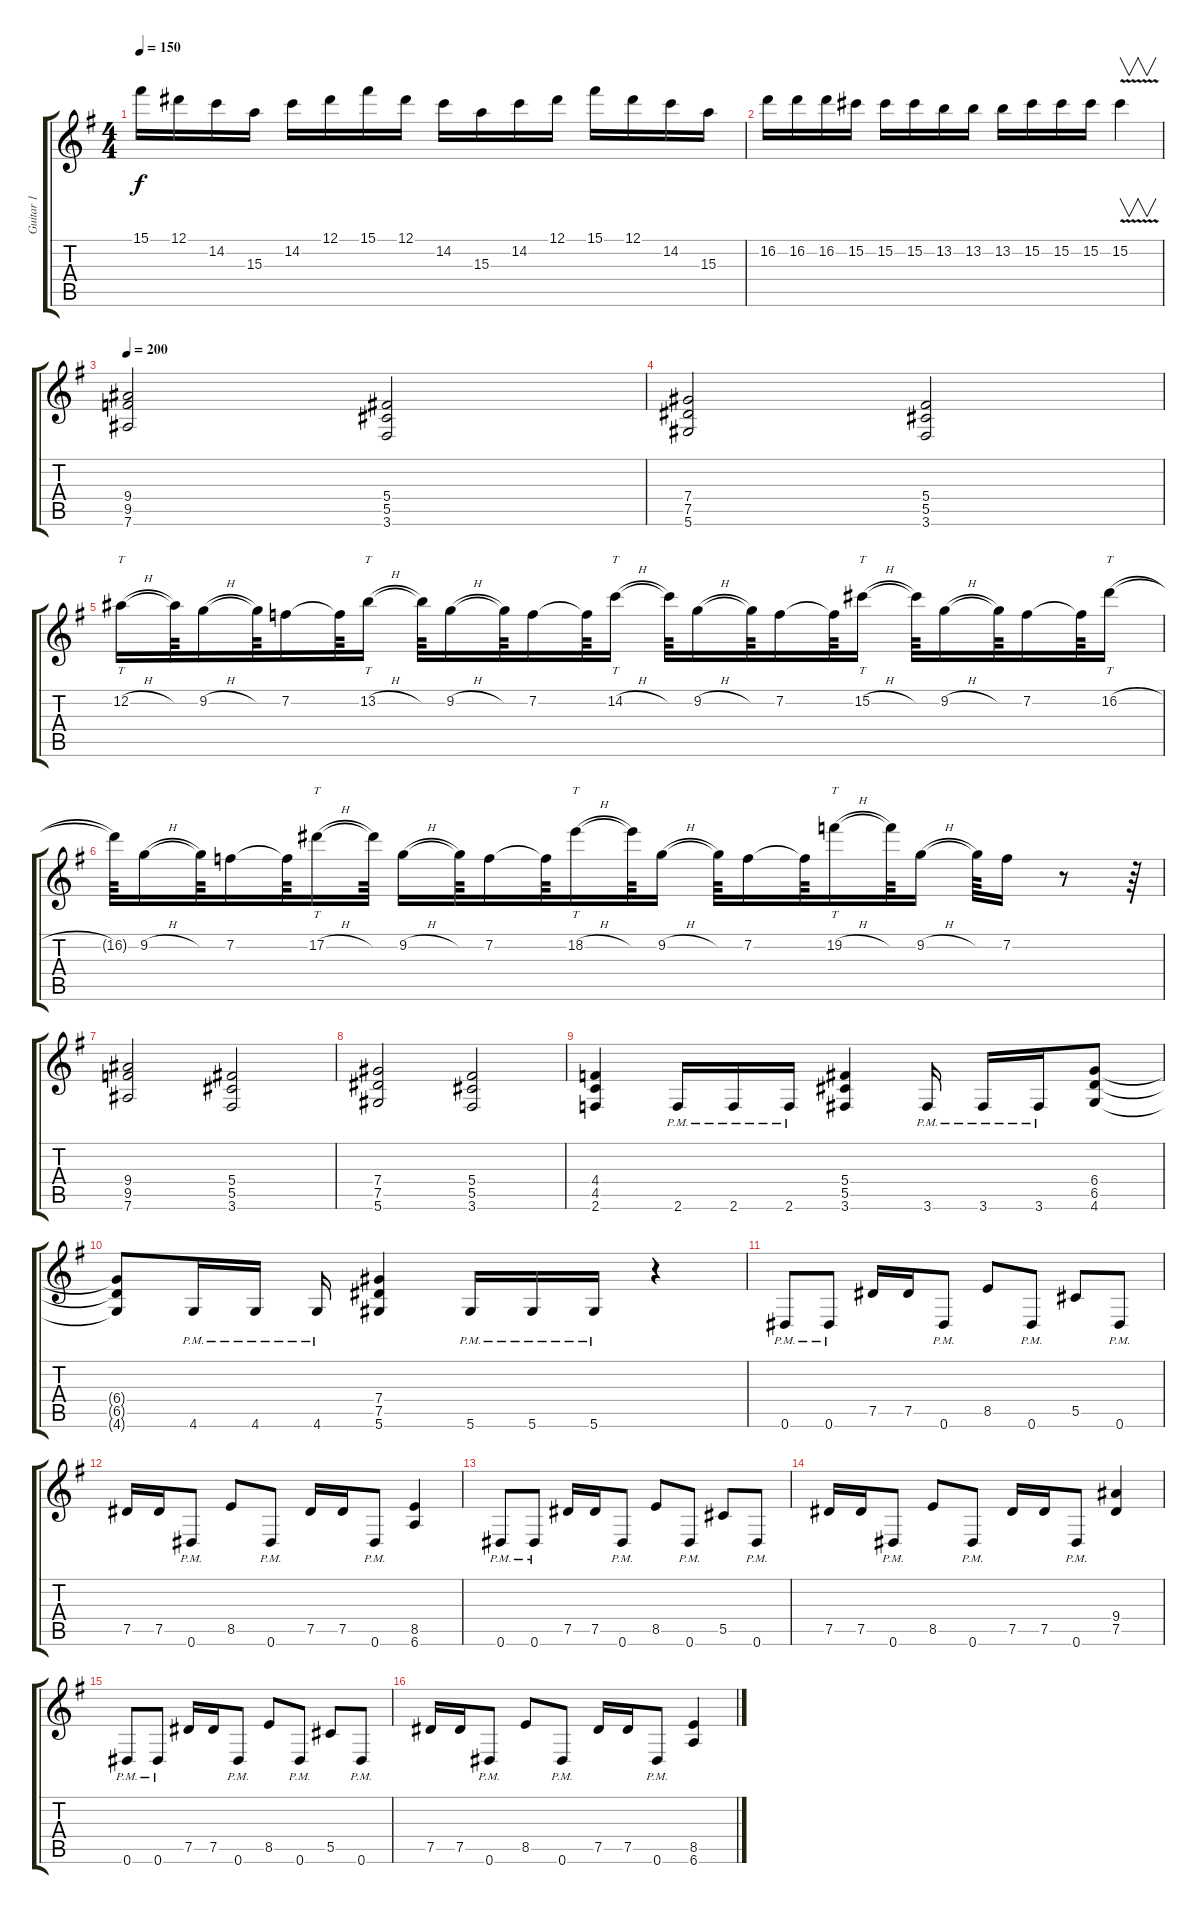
\track ("Guitar 1" "Guitar 1") {instrument distortionguitar}
\staff {score tabs}
\tuning (Eb4 Bb3 Gb3 Db3 Ab2 Eb2) {hide}
\ts (4 4)
\tempo 150
\clef g2
\ks eminor
15.1.16{dy f} 12.1.16 14.2.16 15.3.16 14.2.16 12.1.16 15.1.16 12.1.16 14.2.16 15.3.16 14.2.16 12.1.16 15.1.16 12.1.16 14.2.16 15.3.16 |
16.2.16 16.2.16 16.2.16 15.2.16 15.2.16 15.2.16 13.2.16 13.2.16 13.2.16 15.2.16 15.2.16 15.2.16 15.2{v}.4{v} |
\tempo 200
(9.4 9.5 7.6).2 (5.4 5.5 3.6).2 |
(7.4 7.5 5.6).2 (5.4 5.5 3.6).2 |
12.2{h}.16{tt} 12.2{t}.64 9.2{h}.16 9.2{t}.64 7.2.16 7.2{t}.64 13.2{h}.16{tt} 13.2{t}.64 9.2{h}.16 9.2{t}.64 7.2.16 7.2{t}.64 14.2{h}.16{tt} 14.2{t}.64 9.2{h}.16 9.2{t}.64 7.2.16 7.2{t}.64 15.2{h}.16{tt} 15.2{t}.64 9.2{h}.16 9.2{t}.64 7.2.16 7.2{t}.64 16.2{h}.16{tt} |
16.2{t}.64 9.2{h}.16 9.2{t}.64 7.2.16 7.2{t}.64 17.2{h}.16{tt} 17.2{t}.64 9.2{h}.16 9.2{t}.64 7.2.16 7.2{t}.64 18.2{h}.16{tt} 18.2{t}.64 9.2{h}.16 9.2{t}.64 7.2.16 7.2{t}.64 19.2{h}.16{tt} 19.2{t}.64 9.2{h}.16 9.2{t}.64 7.2.16 r.8 r.64 |
(9.4 9.5 7.6).2 (5.4 5.5 3.6).2 |
(7.4 7.5 5.6).2 (5.4 5.5 3.6).2 |
(4.4 4.5 2.6).4 2.6{pm}.16 2.6{pm}.16 2.6{pm}.16 (5.4 5.5 3.6).4 3.6{pm}.16 3.6{pm}.16 3.6{pm}.16 (6.4 6.5 4.6).8 |
(6.4{t} 6.5{t} 4.6{t}).8 4.6{pm}.16 4.6{pm}.16 4.6{pm}.16 (7.4 7.5 5.6).4 5.6{pm}.16 5.6{pm}.16 5.6{pm}.16 r.4 |
0.6{pm}.8 0.6{pm}.8 7.5.16 7.5.16 0.6{pm}.8 8.5.8 0.6{pm}.8 5.5.8 0.6{pm}.8 |
7.5.16 7.5.16 0.6{pm}.8 8.5.8 0.6{pm}.8 7.5.16 7.5.16 0.6{pm}.8 (8.5 6.6).4 |
0.6{pm}.8 0.6{pm}.8 7.5.16 7.5.16 0.6{pm}.8 8.5.8 0.6{pm}.8 5.5.8 0.6{pm}.8 |
7.5.16 7.5.16 0.6{pm}.8 8.5.8 0.6{pm}.8 7.5.16 7.5.16 0.6{pm}.8 (9.4 7.5).4 |
0.6{pm}.8 0.6{pm}.8 7.5.16 7.5.16 0.6{pm}.8 8.5.8 0.6{pm}.8 5.5.8 0.6{pm}.8 |
7.5.16 7.5.16 0.6{pm}.8 8.5.8 0.6{pm}.8 7.5.16 7.5.16 0.6{pm}.8 (8.5 6.6).4
